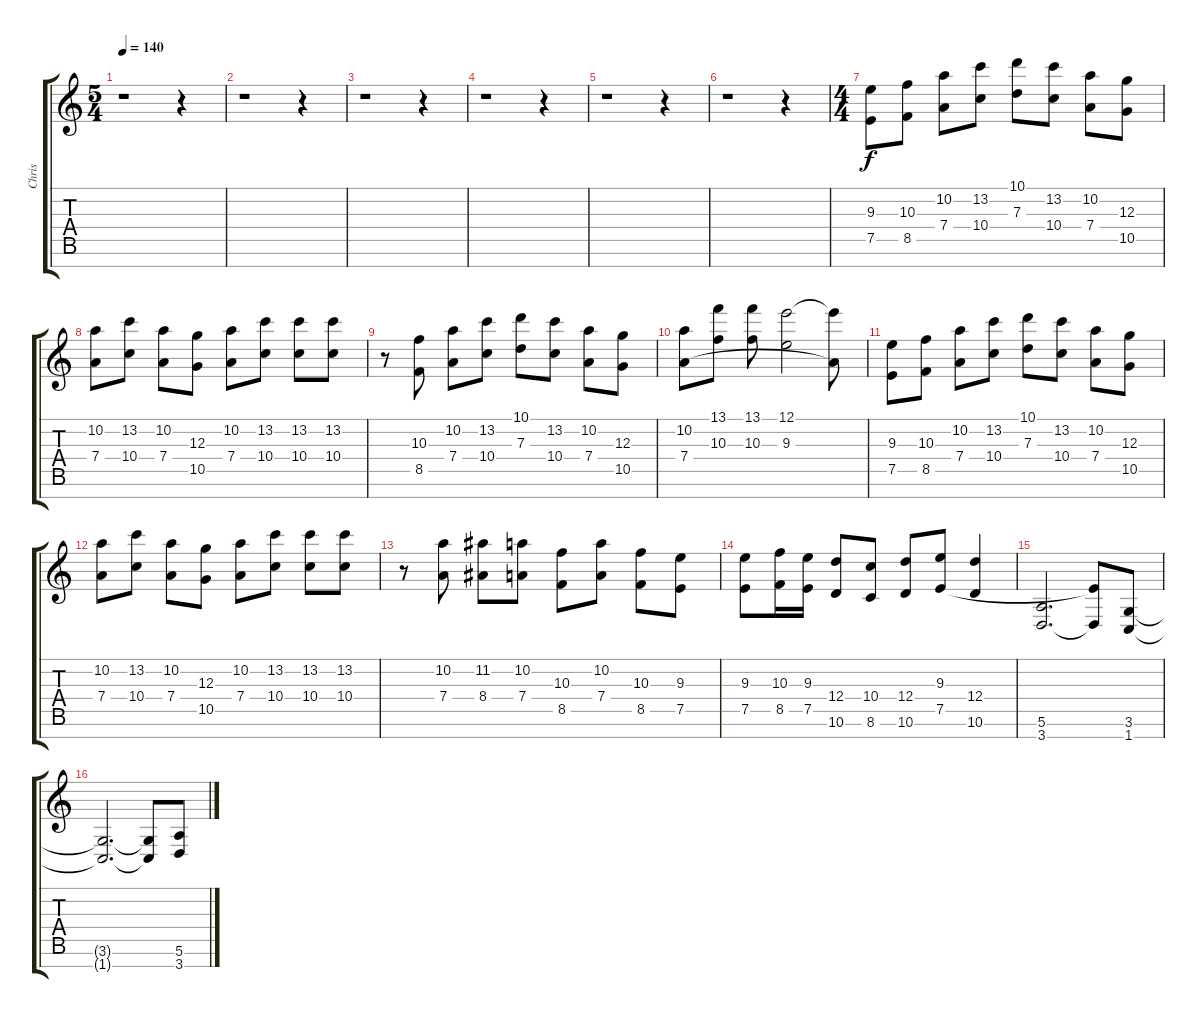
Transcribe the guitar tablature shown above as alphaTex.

\track ("Chris" "Chris") {instrument overdrivenguitar}
\staff {score tabs}
\tuning (E4 B3 G3 D3 A2 E2 B1) {hide}
\ts (5 4)
\tempo 140
\clef g2
\ks c
r.1{dy f} r.4 |
r.1 r.4 |
r.1 r.4 |
r.1 r.4 |
r.1 r.4 |
r.1 r.4 |
\ts (4 4)
(9.3 7.5).8 (10.3 8.5).8 (10.2 7.4).8 (13.2 10.4).8 (10.1 7.3).8 (13.2 10.4).8 (10.2 7.4).8 (12.3 10.5).8 |
(10.2 7.4).8 (13.2 10.4).8 (10.2 7.4).8 (12.3 10.5).8 (10.2 7.4).8 (13.2 10.4).8 (13.2 10.4).8 (13.2 10.4).8 |
r.8 (10.3 8.5).8 (10.2 7.4).8 (13.2 10.4).8 (10.1 7.3).8 (13.2 10.4).8 (10.2 7.4).8 (12.3 10.5).8 |
(10.2 7.4).8 (13.1 10.3).8 (13.1 10.3).8 (12.1 9.3).2 (12.1{t} 7.4{t}).8 |
(9.3 7.5).8 (10.3 8.5).8 (10.2 7.4).8 (13.2 10.4).8 (10.1 7.3).8 (13.2 10.4).8 (10.2 7.4).8 (12.3 10.5).8 |
(10.2 7.4).8 (13.2 10.4).8 (10.2 7.4).8 (12.3 10.5).8 (10.2 7.4).8 (13.2 10.4).8 (13.2 10.4).8 (13.2 10.4).8 |
r.8 (10.2 7.4).8 (11.2 8.4).8 (10.2 7.4).8 (10.3 8.5).8 (10.2 7.4).8 (10.3 8.5).8 (9.3 7.5).8 |
(9.3 7.5).8 (10.3 8.5).16 (9.3 7.5).16 (12.4 10.6).8 (10.4 8.6).8 (12.4 10.6).8 (9.3 7.5).8 (12.4 10.6).4 |
(5.6 3.7).2{d} (7.5{t} 3.7{t}).8 (3.6 1.7).8 |
(3.6{t} 1.7{t}).2{d} (3.6{t} 1.7{t}).8 (5.6 3.7).8
